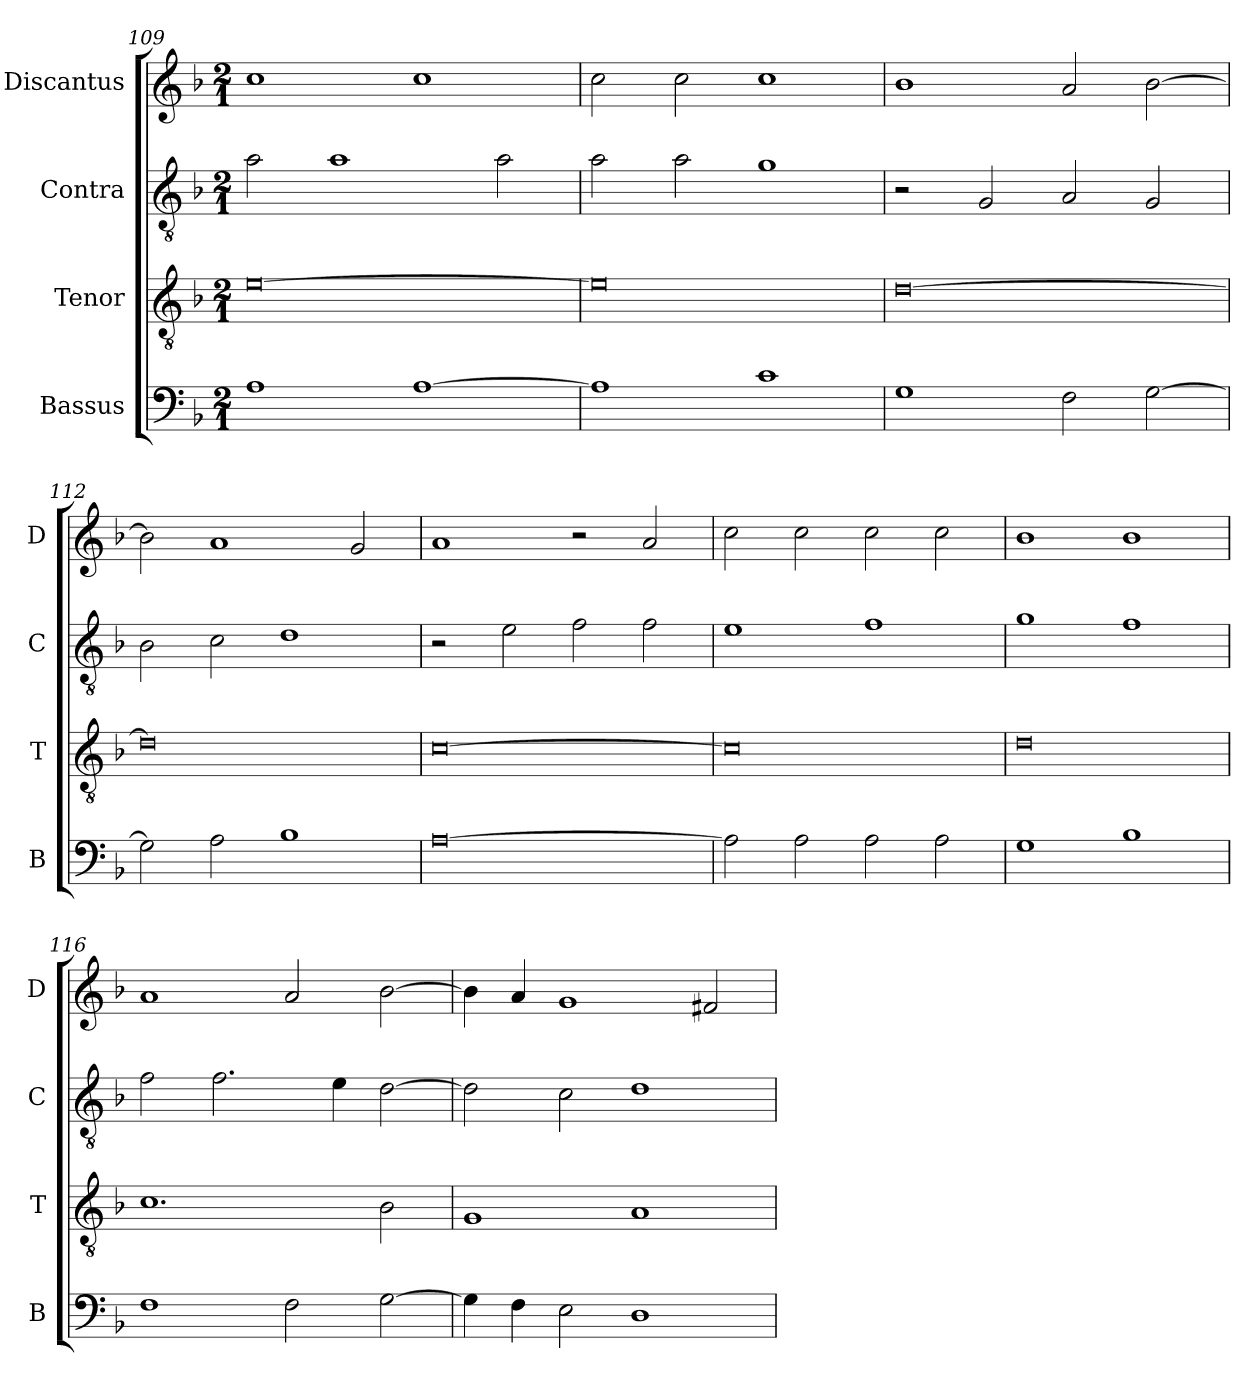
**kern	**kern	**kern	**kern
*part4	*part3	*part2	*part1
*staff4	*staff3	*staff2	*staff1
*I"Bassus	*I"Tenor	*I"Contra	*I"Discantus
*I'B	*I'T	*I'C	*I'D
*clefF4	*clefGv2	*clefGv2	*clefG2
*k[b-]	*k[b-]	*k[b-]	*k[b-]
*M2/1	*M2/1	*M2/1	*M2/1
=109	=109	=109	=109
1A	[0e	2a\	1cc
.	.	1a	.
[1A	.	.	1cc
.	.	2a\	.
=110	=110	=110	=110
1A]	0e]	2a\	2cc\
.	.	2a\	2cc\
1c	.	1g	1cc
=111	=111	=111	=111
1G	[0d	2r	1b-
.	.	2G/	.
2F\	.	2A/	2a/
[2G\	.	2G/	[2b-\
=112	=112	=112	=112
2G\]	0d]	2B-\	2b-\]
2A\	.	2c\	1a
1B-	.	1d	.
.	.	.	2g/
=113	=113	=113	=113
[0A	[0c	2r	1a
.	.	2e\	.
.	.	2f\	2r
.	.	2f\	2a/
=114	=114	=114	=114
2A\]	0c]	1e	2cc\
2A\	.	.	2cc\
2A\	.	1f	2cc\
2A\	.	.	2cc\
=115	=115	=115	=115
1G	0d	1g	1b-
1B-	.	1f	1b-
=116	=116	=116	=116
1F	1.c	2f\	1a
.	.	2.f\	.
2F\	.	.	2a/
.	.	4e\	.
[2G\	2B-\	[2d\	[2b-\
=117	=117	=117	=117
4G\]	1G	2d\]	4b-\]
4F\	.	.	4a/
2E\	.	2c\	1g
1D	1A	1d	.
.	.	.	2f#X/
=	=	=	=
*-	*-	*-	*-
